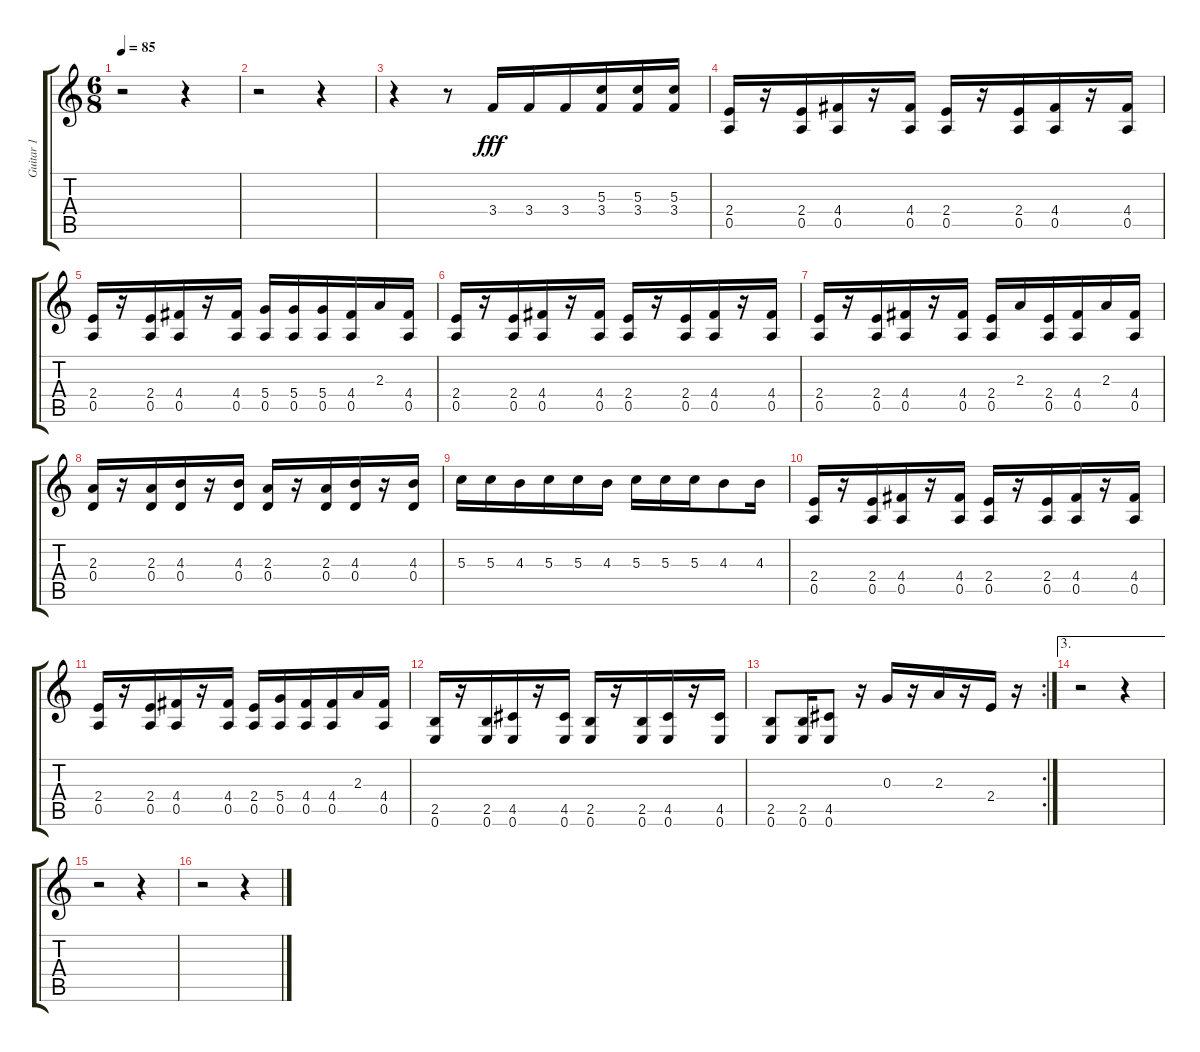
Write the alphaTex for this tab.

\track ("Guitar 1" "Guitar 1") {instrument overdrivenguitar}
\staff {score tabs}
\tuning (E4 B3 G3 D3 A2 E2) {hide}
\ts (6 8)
\tempo 85
\clef g2
\ks c
r.2{dy f} r.4 |
r.2 r.4 |
r.4 r.8 3.4.16{dy fff volume 11} 3.4.16 3.4.16 (5.3 3.4).16 (5.3 3.4).16 (5.3 3.4).16 |
(2.4 0.5).16 r.16 (2.4 0.5).16 (4.4 0.5).16 r.16 (4.4 0.5).16 (2.4 0.5).16 r.16 (2.4 0.5).16 (4.4 0.5).16 r.16 (4.4 0.5).16 |
(2.4 0.5).16 r.16 (2.4 0.5).16 (4.4 0.5).16 r.16 (4.4 0.5).16 (5.4 0.5).16 (5.4 0.5).16 (5.4 0.5).16 (4.4 0.5).16 2.3.16 (4.4 0.5).16 |
(2.4 0.5).16 r.16 (2.4 0.5).16 (4.4 0.5).16 r.16 (4.4 0.5).16 (2.4 0.5).16 r.16 (2.4 0.5).16 (4.4 0.5).16 r.16 (4.4 0.5).16 |
(2.4 0.5).16 r.16 (2.4 0.5).16 (4.4 0.5).16 r.16 (4.4 0.5).16 (2.4 0.5).16 2.3.16 (2.4 0.5).16 (4.4 0.5).16 2.3.16 (4.4 0.5).16 |
(2.3 0.4).16 r.16 (2.3 0.4).16 (4.3 0.4).16 r.16 (4.3 0.4).16 (2.3 0.4).16 r.16 (2.3 0.4).16 (4.3 0.4).16 r.16 (4.3 0.4).16 |
5.3.16 5.3.16 4.3.16 5.3.16 5.3.16 4.3.16 5.3.16 5.3.16 5.3.16 4.3.8 4.3.16 |
(2.4 0.5).16 r.16 (2.4 0.5).16 (4.4 0.5).16 r.16 (4.4 0.5).16 (2.4 0.5).16 r.16 (2.4 0.5).16 (4.4 0.5).16 r.16 (4.4 0.5).16 |
(2.4 0.5).16 r.16 (2.4 0.5).16 (4.4 0.5).16 r.16 (4.4 0.5).16 (2.4 0.5).16 (5.4 0.5).16 (4.4 0.5).16 (4.4 0.5).16 2.3.16 (4.4 0.5).16 |
(2.5 0.6).16 r.16 (2.5 0.6).16 (4.5 0.6).16 r.16 (4.5 0.6).16 (2.5 0.6).16 r.16 (2.5 0.6).16 (4.5 0.6).16 r.16 (4.5 0.6).16 |
\rc 2
(2.5 0.6).8 (2.5 0.6).16 (4.5 0.6).8 r.16 0.3.16 r.16 2.3.16 r.16 2.4.16 r.16 |
\ae 3
r.2 r.4 |
r.2 r.4 |
r.2 r.4
